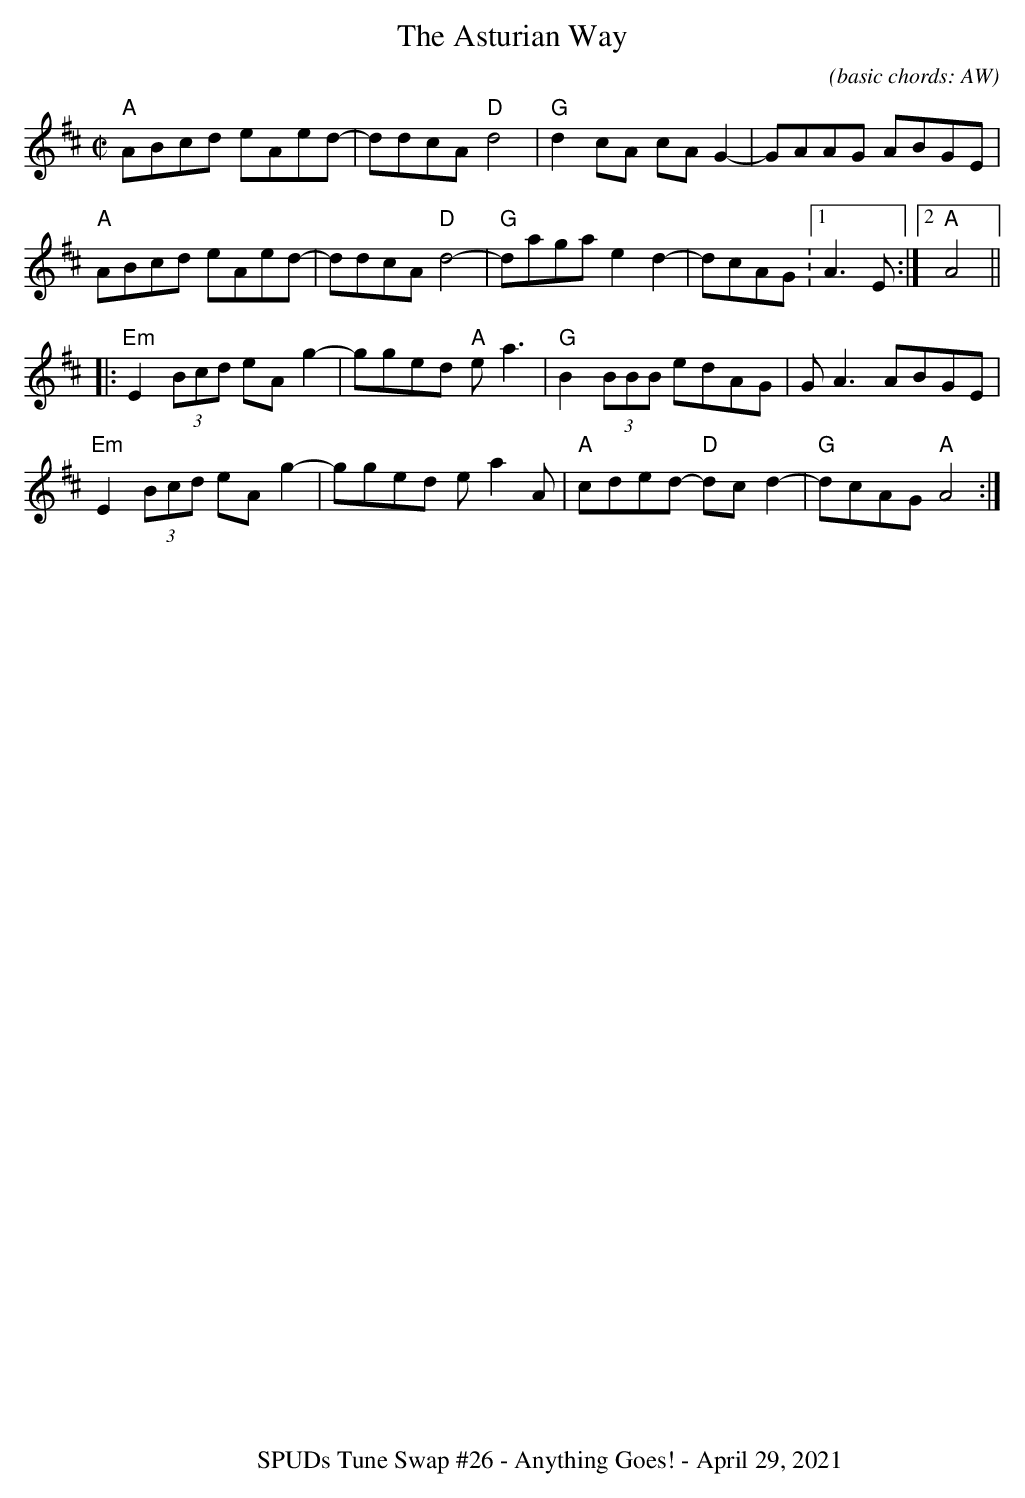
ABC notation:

X:1
T: The Asturian Way
C: (basic chords: AW)
M:C|
L: 1/8
K: Amix
"A"ABcd eAed-|ddcA "D"d4|"G"d2 cA cA G2-|GAAG ABGE|
"A"ABcd eAed-|ddcA "D"d4-|"G"daga e2 d2-| dcAG .|[1 A3 E:|2 "A"A4||
|:"Em"E2 (3Bcd eA g2-|gged "A"e a3|"G"B2 (3BBB edAG|G A3 ABGE|
  "Em"E2 (3Bcd eA g2-|gged  e a2 A|"A"cded- "D"dc d2-|"G"dcAG "A"A4:|
